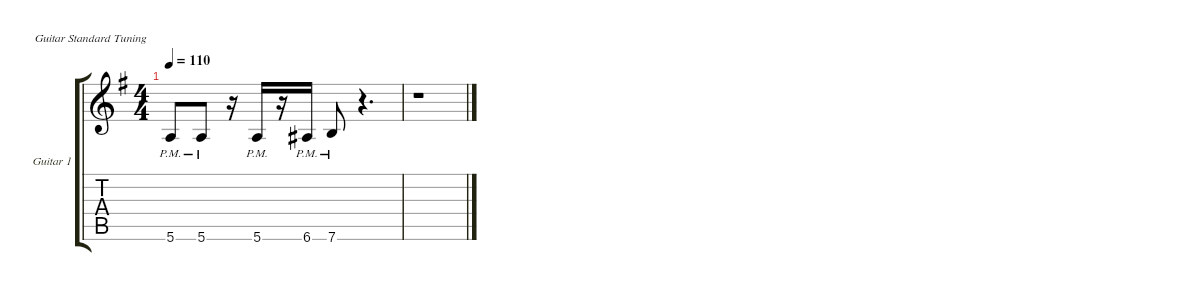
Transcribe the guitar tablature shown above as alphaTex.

\defaultSystemsLayout 4
\hideDynamics
\bracketExtendMode groupsimilarinstruments
\useSystemSignSeparator
\multiBarRest
\multiTrackTrackNamePolicy allsystems
\firstSystemTrackNameMode fullname
\firstSystemTrackNameOrientation horizontal
\otherSystemsTrackNameOrientation horizontal
\defaultBarNumberDisplay FirstOfSystem
\track ("Guitar 1" "Gtr. 1") {multiBarRest instrument overdrivenguitar}
\staff {score tabs}
\tuning (E4 B3 G3 D3 A2 E2)
\ts (4 4)
\tempo 110
\clef g2
\ks g
5.6{pm}.8{dy f} 5.6{pm}.8 r.16 5.6{pm}.16 r.16 6.6{pm}.16 7.6{pm}.8 r.4{d} |
r.1
